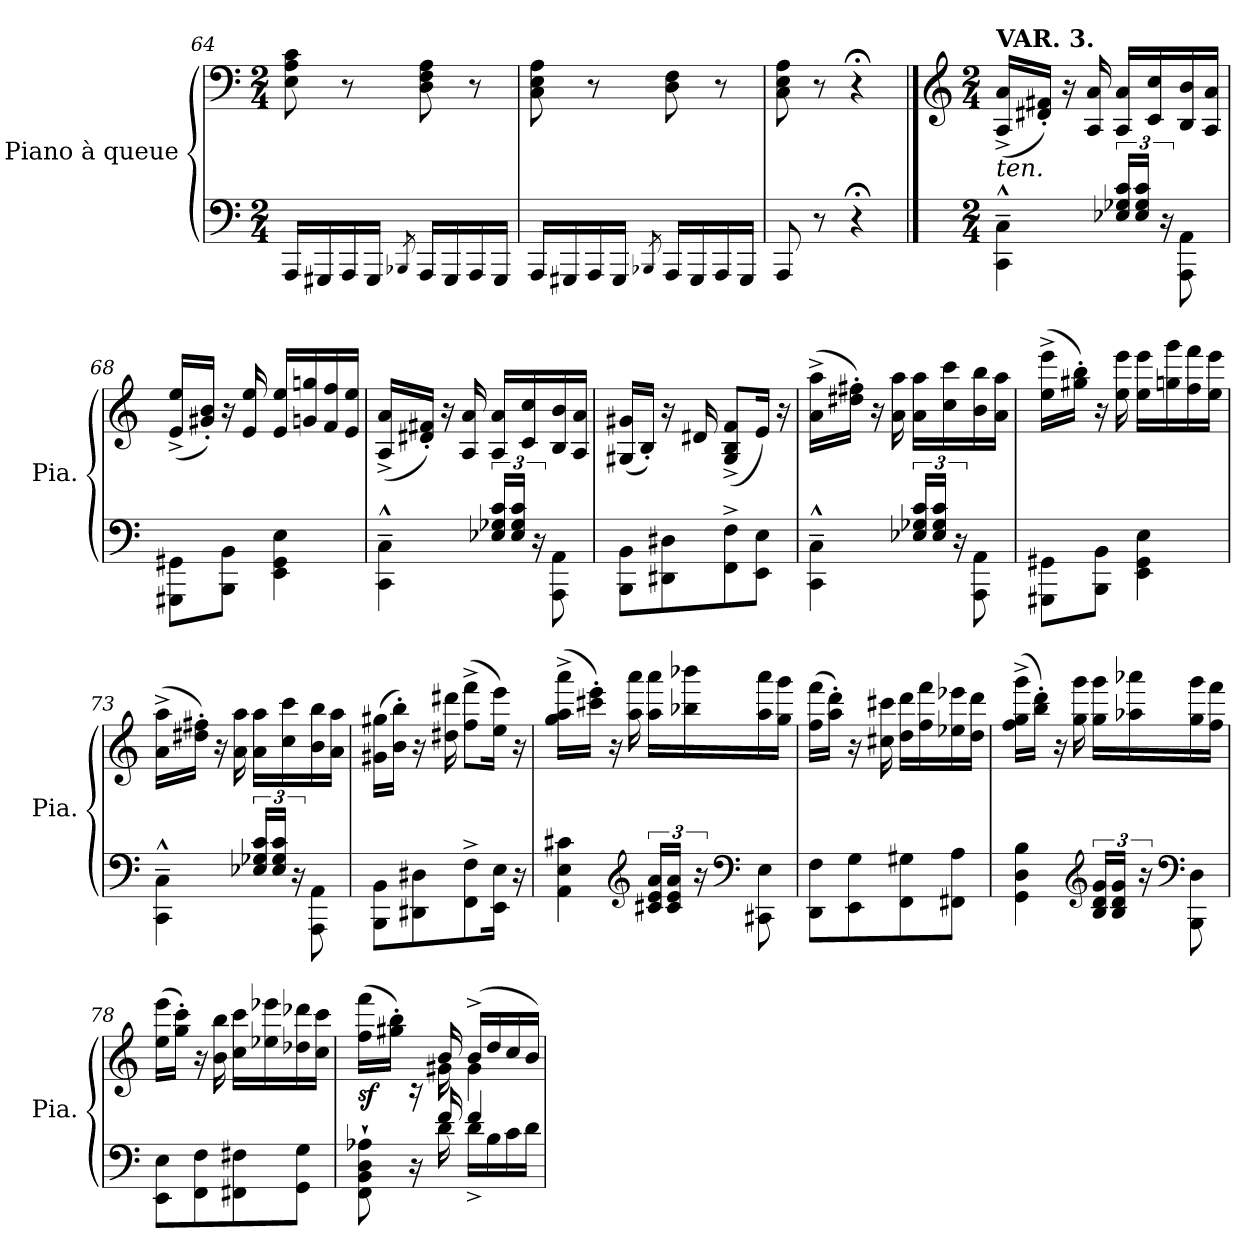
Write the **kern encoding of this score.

**kern	**kern	**dynam
*part1	*part1	*part1
*staff2	*staff1	*staff1/2
*I"Piano à queue	*	*
*I'Pia.	*	*
*clefF4	*clefF4	*
*k[]	*k[]	*
*M2/4	*M2/4	*
*MM112	*MM112	*
=64	=64	=64
16AAA/LL	8E\ 8A\ 8c\	.
16GGG#X/	.	.
16AAA/	8r	.
16GGG#/JJ	.	.
8qBBB-X/	.	.
16AAA/LL	8D\ 8F\ 8A\	.
16GGG#/	.	.
16AAA/	8r	.
16GGG#/JJ	.	.
=65	=65	=65
16AAA/LL	8C\ 8E\ 8A\	.
16GGG#X/	.	.
16AAA/	8r	.
16GGG#/JJ	.	.
8qBBB-X/	.	.
16AAA/LL	8D\ 8F\	.
16GGG#/	.	.
16AAA/	8r	.
16GGG#/JJ	.	.
=66	=66	=66
8AAA/	8C\ 8E\ 8A\	.
8r	8r	.
4r;<	4r;<	.
!!LO:LB:g=z
==67	==67	==67
*	*clefG2	*
*M2/4	*M2/4	*
!	!LO:TX:a:B:t=VAR. 3.	!
!LO:TX:a:i:t=ten.	!	!
!	!	!LO:DY:a=2
4CC\^^~ 4C\^^~	(16A/^ 16a/^LL	other-dynamics
.	16d#X/' 16f#X/'JJ)	.
.	16r	.
.	16A/ 16a/	.
24E-X/ 24G-X/ 24c/LL	16A/ 16a/LL	.
24E-/ 24G-/ 24c/JJ	.	.
.	16c/ 16cc/	.
24r	.	.
8AAA\ 8AA\	16B/ 16b/	.
.	16A/ 16a/JJ	.
=68	=68	=68
8GGG#X\ 8GG#X\L	(16e/^ 16ee/^LL	.
.	16g#X/' 16b/'JJ)	.
8BBB\ 8BB\J	16r	.
.	16e/ 16ee/	.
4EE\ 4GG#\ 4E\	16e/ 16ee/LL	.
.	16gn/ 16ggn/	.
.	16f/ 16ff/	.
.	16e/ 16ee/JJ	.
=69	=69	=69
4CC\^^~ 4C\^^~	(16A/^ 16a/^LL	.
.	16d#X/' 16f#X/'JJ)	.
.	16r	.
.	16A/ 16a/	.
24E-X/ 24G-X/ 24c/LL	16A/ 16a/LL	.
24E-/ 24G-/ 24c/JJ	.	.
.	16c/ 16cc/	.
24r	.	.
8AAA\ 8AA\	16B/ 16b/	.
.	16A/ 16a/JJ	.
=70	=70	=70
8BBB\ 8BB\L	(16G#X/ 16g#X/LL	.
.	16B'/JJ)	.
8DD#X\ 8D#X\	16r	.
.	16d#X/	.
8FF\^ 8F\^	(8G#/^ 8B/^ 8f/^L	.
8EE\ 8E\J	16e/Jk)	.
.	16r	.
!!LO:LB:g=z
=71	=71	=71
4CC\^^~ 4C\^^~	(16a\^ 16aa\^LL	.
.	16dd#X\' 16ff#X\'JJ)	.
.	16r	.
.	16a\ 16aa\	.
24E-X/ 24G-X/ 24c/LL	16a\ 16aa\LL	.
24E-/ 24G-/ 24c/JJ	.	.
.	16cc\ 16ccc\	.
24r	.	.
8AAA\ 8AA\	16b\ 16bb\	.
.	16a\ 16aa\JJ	.
=72	=72	=72
8GGG#X\ 8GG#X\L	(16ee\^ 16eee\^LL	.
.	16gg#X\' 16bb\'JJ)	.
8BBB\ 8BB\J	16r	.
.	16ee\ 16eee\	.
4EE\ 4GG#\ 4E\	16ee\ 16eee\LL	.
.	16ggn\ 16ggg\	.
.	16ff\ 16fff\	.
.	16ee\ 16eee\JJ	.
=73	=73	=73
4CC\^^~ 4C\^^~	(16a\^ 16aa\^LL	.
.	16dd#X\' 16ff#X\'JJ)	.
.	16r	.
.	16a\ 16aa\	.
24E-X/ 24G-X/ 24c/LL	16a\ 16aa\LL	.
24E-/ 24G-/ 24c/JJ	.	.
.	16cc\ 16ccc\	.
24r	.	.
8AAA\ 8AA\	16b\ 16bb\	.
.	16a\ 16aa\JJ	.
=74	=74	=74
8BBB\ 8BB\L	(16g#X\ 16gg#X\LL	.
.	16b\' 16bb\'JJ)	.
8DD#X\ 8D#X\	16r	.
.	16dd#X\ 16ddd#X\	.
8FF\^ 8F\^	(8ff\^ 8fff\^L	.
16EE\ 16E\Jk	16ee\ 16eee\Jk)	.
16r	16r	.
!!LO:LB:g=z
=75	=75	=75
4AA\ 4E\ 4c#X\	(16gg\^ 16aa\^ 16aaa\^LL	.
.	16ccc#X\' 16eee\'JJ)	.
.	16r	.
.	16aa\ 16aaa\	.
*clefG2	*	*
24c#X/ 24e/ 24a/LL	16aa\ 16aaa\LL	.
24c#/ 24e/ 24a/JJ	.	.
.	16bb-X\ 16bbb-X\	.
24r	.	.
*clefF4	*	*
8CC#X\ 8E\	16aa\ 16aaa\	.
.	16gg\ 16ggg\JJ	.
=76	=76	=76
8DD\ 8F\L	(16ff\ 16fff\LL	.
.	16aa\' 16ddd\'JJ)	.
8EE\ 8G\	16r	.
.	16cc#X\ 16ccc#X\	.
8FF\ 8G#X\	16dd\ 16ddd\LL	.
.	16ff\ 16fff\	.
8FF#X\ 8A\J	16ee-X\ 16eee-X\	.
.	16dd\ 16ddd\JJ	.
=77	=77	=77
4GG\ 4D\ 4B\	(16ff\^ 16gg\^ 16ggg\^LL	.
.	16bb\' 16ddd\'JJ)	.
.	16r	.
.	16gg\ 16ggg\	.
*clefG2	*	*
24B/ 24d/ 24g/LL	16gg\ 16ggg\LL	.
24B/ 24d/ 24g/JJ	.	.
.	16aa-X\ 16aaa-X\	.
24r	.	.
*clefF4	*	*
8BBB\ 8D\	16gg\ 16ggg\	.
.	16ff\ 16fff\JJ	.
=78	=78	=78
8EE\ 8E\L	(16ee\ 16eee\LL	.
.	16gg\' 16ccc\'JJ)	.
8FF\ 8F\	16r	.
.	16b\ 16bb\	.
8FF#X\ 8F#X\	16cc\ 16ccc\LL	.
.	16ee-X\ 16eee-X\	.
8GG\ 8G\J	16dd-X\ 16ddd-X\	.
.	16cc\ 16ccc\JJ	.
!!LO:LB:g=z
=79	=79	=79
*^	*^	*
!	!	!	!	!LO:DY:b
8FF\` 8BB\` 8D\` 8A-X\`	8.ryy	(>16ff\ 16fff\LL	8.ryy	sf
.	.	16gg#X\' 16bb\'JJ)	.	.
16r	.	16rc	.	.
16f/	16d\	16b/	16g#X\	.
4f/	16d^\LL	(16b^/LL	4g#\	.
.	16B\	16dd/	.	.
.	16c\	16cc/	.	.
.	16d\JJ	16b/JJ)	.	.
*v	*v	*	*	*
*	*v	*v	*
=	=	=
*-	*-	*-
